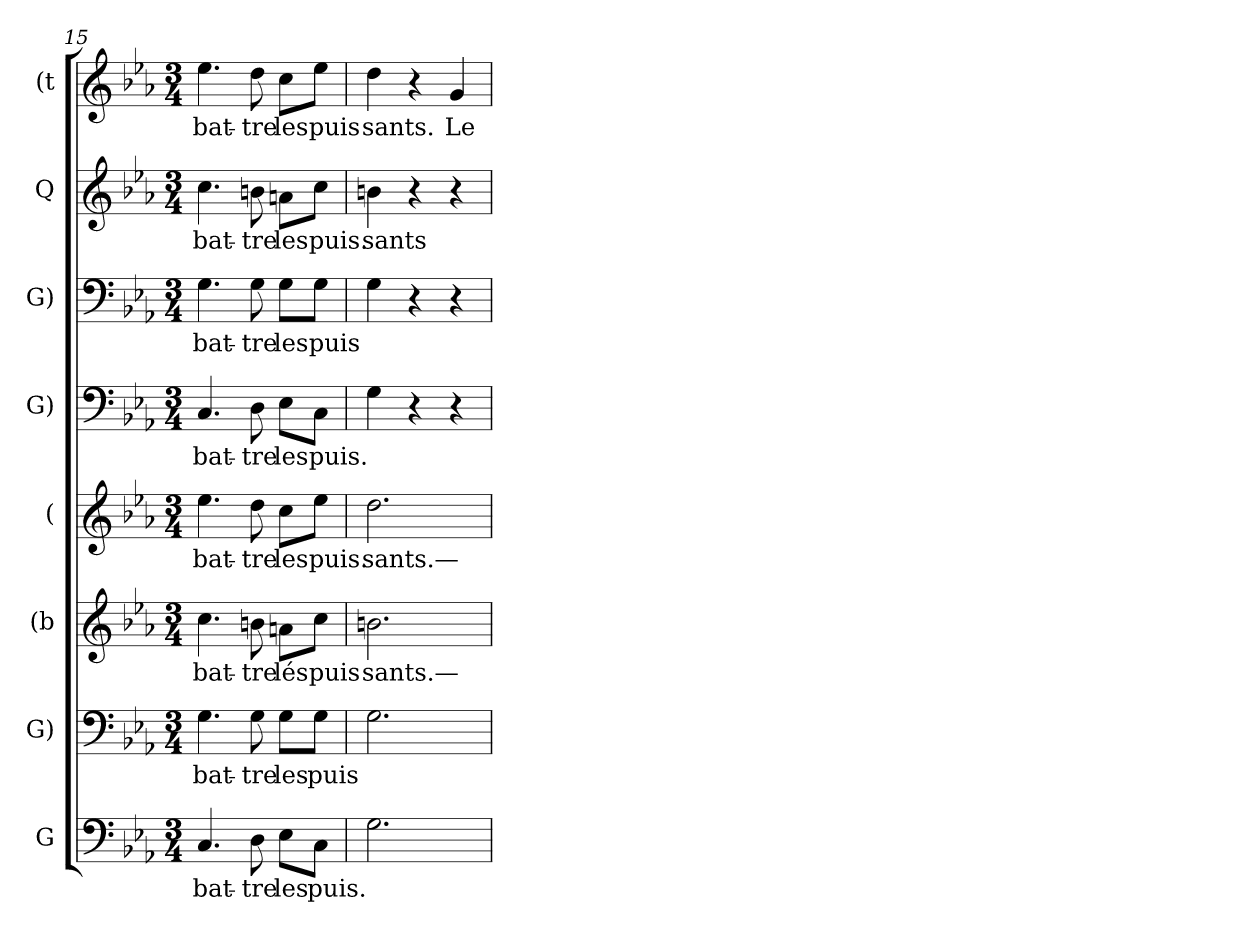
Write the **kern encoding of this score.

**kern	**text	**kern	**text	**kern	**text	**kern	**text	**kern	**text	**kern	**text	**kern	**text	**kern	**text
*part8	*part8	*part7	*part7	*part6	*part6	*part5	*part5	*part4	*part4	*part3	*part3	*part2	*part2	*part1	*part1
*staff8	*staff8	*staff7	*staff7	*staff6	*staff6	*staff5	*staff5	*staff4	*staff4	*staff3	*staff3	*staff2	*staff2	*staff1	*staff1
*I"G	*	*I"G)	*	*I"(b	*	*I"(	*	*I"G)	*	*I"G)	*	*I"Q	*	*I"(t	*
*clefF4	*	*clefF4	*	*clefG2	*	*clefG2	*	*clefF4	*	*clefF4	*	*clefG2	*	*clefG2	*
*k[b-e-a-]	*	*k[b-e-a-]	*	*k[b-e-a-]	*	*k[b-e-a-]	*	*k[b-e-a-]	*	*k[b-e-a-]	*	*k[b-e-a-]	*	*k[b-e-a-]	*
*M3/4	*	*M3/4	*	*M3/4	*	*M3/4	*	*M3/4	*	*M3/4	*	*M3/4	*	*M3/4	*
=15	=15	=15	=15	=15	=15	=15	=15	=15	=15	=15	=15	=15	=15	=15	=15
4.Ci/	bat-	4.Gi\	bat-	4.cci\	bat-	4.ee-i\	bat-	4.Ci/	bat-	4.Gi\	bat-	4.cci\	bat-	4.ee-i\	bat-
8Di\	tre	8Gi\	tre	8bni\	tre	8ddi\	tre	8Di\	tre	8Gi\	tre	8bni\	tre	8ddi\	tre
8E-i\L	les	8Gi\L	les	8ani\L	lés	8cci\L	les	8E-i\L	les	8Gi\L	les	8ani\L	les	8cci\L	les
8Ci\J	puis.	8Gi\J	puis	8cci\J	puis	8ee-i\J	puis.	8Ci\J	puis.	8Gi\J	puis	8cci\J	puis.	8ee-i\J	puis
!!LO:LB:g=z
=16	=16	=16	=16	=16	=16	=16	=16	=16	=16	=16	=16	=16	=16	=16	=16
2.Gi\	.	2.Gi\	.	2.bni\	-sants.—	2.ddi\	sants.—	4Gi\	.	4Gi\	.	4bni\	sants	4ddi\	sants.
.	.	.	.	.	.	.	.	4r	.	4r	.	4r	.	4r	.
.	.	.	.	.	.	.	.	4r	.	4r	.	4r	.	4gi/	Le
=	=	=	=	=	=	=	=	=	=	=	=	=	=	=	=
*-	*-	*-	*-	*-	*-	*-	*-	*-	*-	*-	*-	*-	*-	*-	*-
